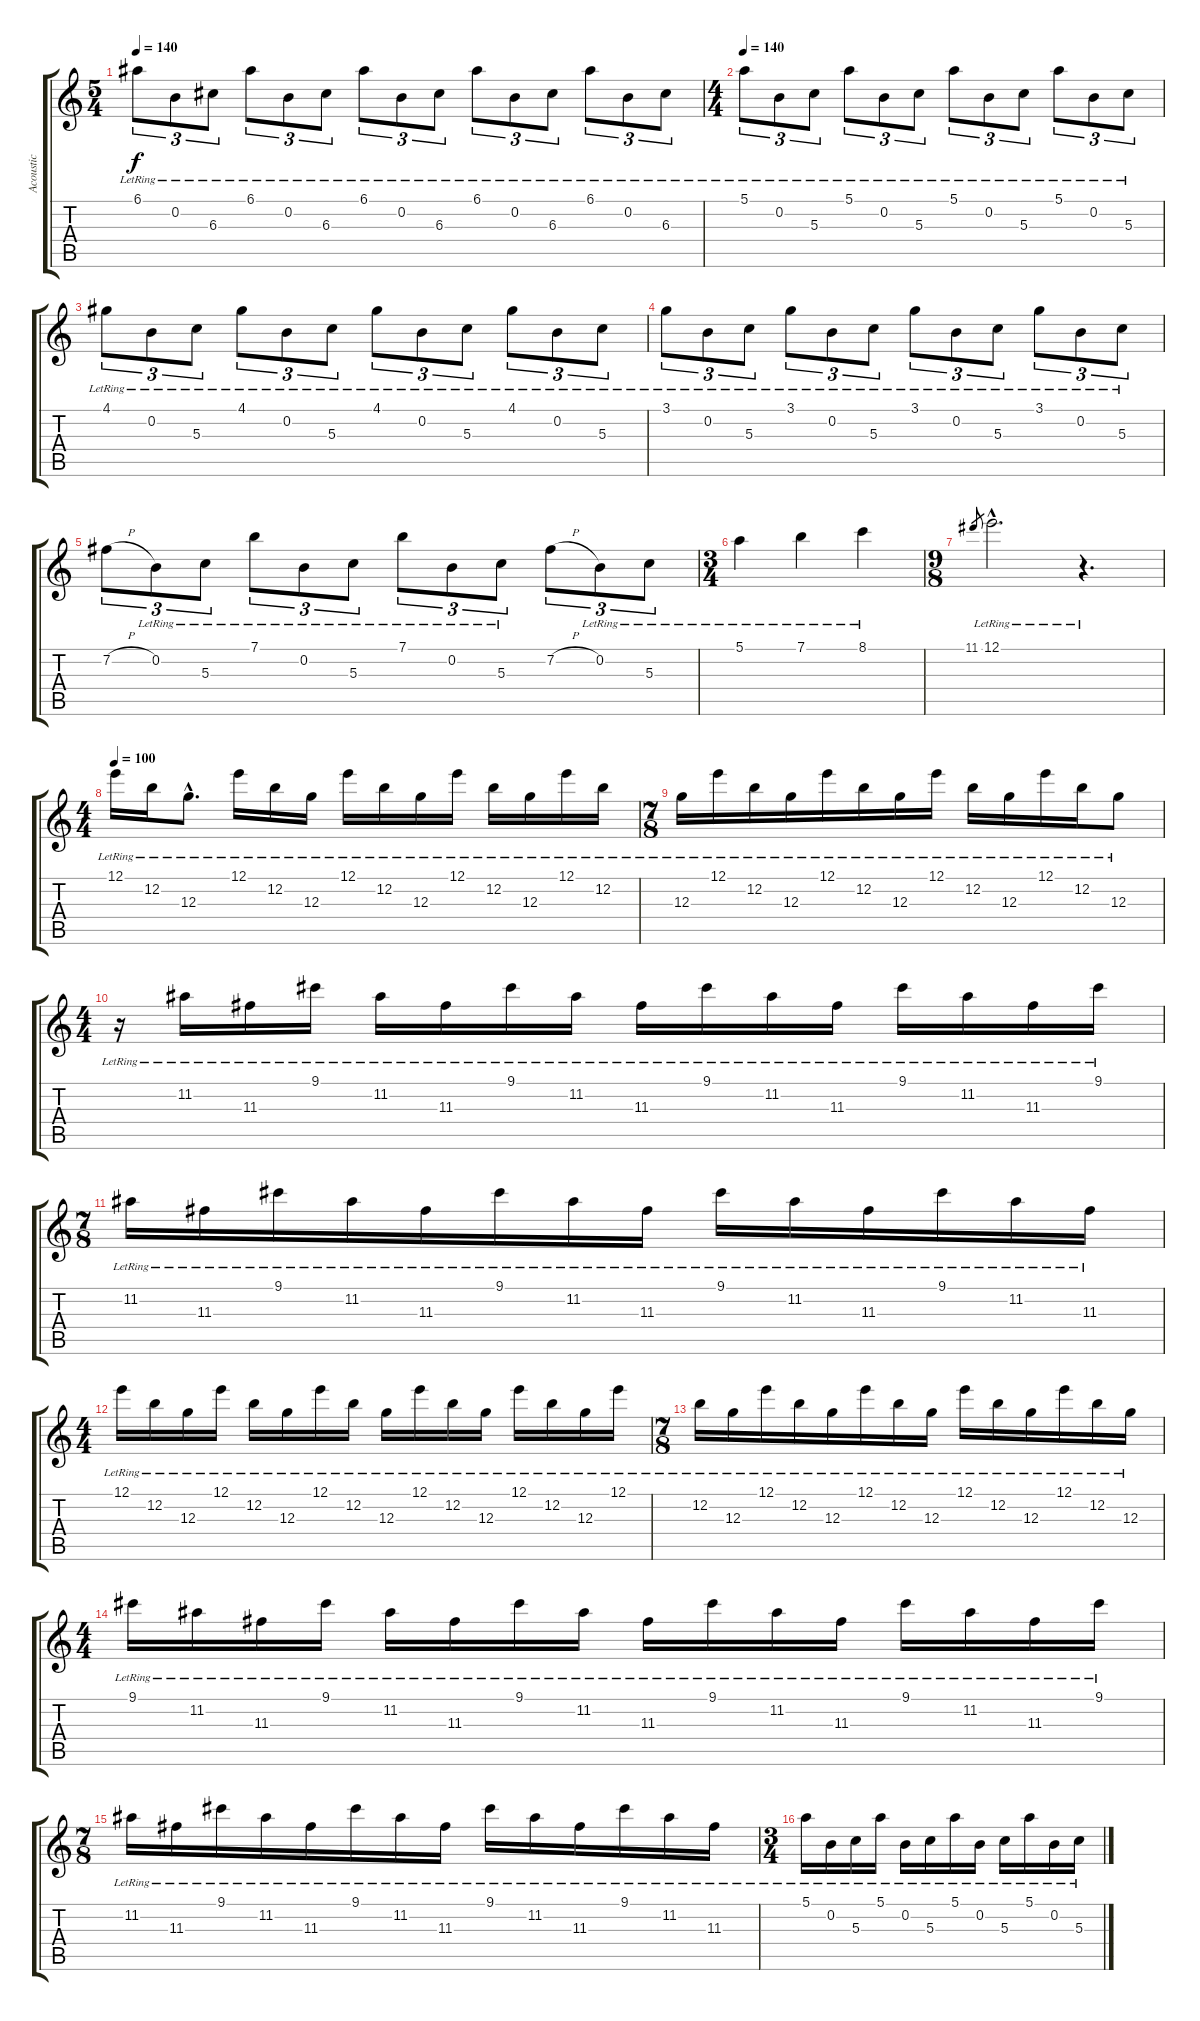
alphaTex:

\track ("Acoustic" "Acoustic") {instrument acousticguitarnylon}
\staff {score tabs}
\tuning (E4 B3 G3 D3 A2 E2) {hide}
\ts (5 4)
\tempo 140
\clef g2
\ks c
6.1{lr}.8{tu (3 2) dy f} 0.2{lr}.8{tu (3 2)} 6.3{lr}.8{tu (3 2)} 6.1{lr}.8{tu (3 2)} 0.2{lr}.8{tu (3 2)} 6.3{lr}.8{tu (3 2)} 6.1{lr}.8{tu (3 2)} 0.2{lr}.8{tu (3 2)} 6.3{lr}.8{tu (3 2)} 6.1{lr}.8{tu (3 2)} 0.2{lr}.8{tu (3 2)} 6.3{lr}.8{tu (3 2)} 6.1{lr}.8{tu (3 2)} 0.2{lr}.8{tu (3 2)} 6.3{lr}.8{tu (3 2)} |
\ts (4 4)
\tempo 140
5.1{lr}.8{tu (3 2)} 0.2{lr}.8{tu (3 2)} 5.3{lr}.8{tu (3 2)} 5.1{lr}.8{tu (3 2)} 0.2{lr}.8{tu (3 2)} 5.3{lr}.8{tu (3 2)} 5.1{lr}.8{tu (3 2)} 0.2{lr}.8{tu (3 2)} 5.3{lr}.8{tu (3 2)} 5.1{lr}.8{tu (3 2)} 0.2{lr}.8{tu (3 2)} 5.3{lr}.8{tu (3 2)} |
4.1{lr}.8{tu (3 2)} 0.2{lr}.8{tu (3 2)} 5.3{lr}.8{tu (3 2)} 4.1{lr}.8{tu (3 2)} 0.2{lr}.8{tu (3 2)} 5.3{lr}.8{tu (3 2)} 4.1{lr}.8{tu (3 2)} 0.2{lr}.8{tu (3 2)} 5.3{lr}.8{tu (3 2)} 4.1{lr}.8{tu (3 2)} 0.2{lr}.8{tu (3 2)} 5.3{lr}.8{tu (3 2)} |
3.1{lr}.8{tu (3 2)} 0.2{lr}.8{tu (3 2)} 5.3{lr}.8{tu (3 2)} 3.1{lr}.8{tu (3 2)} 0.2{lr}.8{tu (3 2)} 5.3{lr}.8{tu (3 2)} 3.1{lr}.8{tu (3 2)} 0.2{lr}.8{tu (3 2)} 5.3{lr}.8{tu (3 2)} 3.1{lr}.8{tu (3 2)} 0.2{lr}.8{tu (3 2)} 5.3{lr}.8{tu (3 2)} |
7.2{h}.8{tu (3 2)} 0.2{lr}.8{tu (3 2)} 5.3{lr}.8{tu (3 2)} 7.1{lr}.8{tu (3 2)} 0.2{lr}.8{tu (3 2)} 5.3{lr}.8{tu (3 2)} 7.1{lr}.8{tu (3 2)} 0.2{lr}.8{tu (3 2)} 5.3{lr}.8{tu (3 2)} 7.2{h}.8{tu (3 2)} 0.2{lr}.8{tu (3 2)} 5.3{lr}.8{tu (3 2)} |
\ts (3 4)
5.1{lr}.4 7.1{lr}.4 8.1{lr}.4 |
\ts (9 8)
11.1.8{gr} 12.1{hac lr}.2{d} r.4{d} |
\ts (4 4)
\tempo 100
12.1{lr}.16 12.2{lr}.16 12.3{hac lr}.8{d} 12.1{lr}.16 12.2{lr}.16 12.3{lr}.16 12.1{lr}.16 12.2{lr}.16 12.3{lr}.16 12.1{lr}.16 12.2{lr}.16 12.3{lr}.16 12.1{lr}.16 12.2{lr}.16 |
\ts (7 8)
12.3{lr}.16 12.1{lr}.16 12.2{lr}.16 12.3{lr}.16 12.1{lr}.16 12.2{lr}.16 12.3{lr}.16 12.1{lr}.16 12.2{lr}.16 12.3{lr}.16 12.1{lr}.16 12.2{lr}.16 12.3{lr}.8 |
\ts (4 4)
r.16 11.2{lr}.16 11.3{lr}.16 9.1{lr}.16 11.2{lr}.16 11.3{lr}.16 9.1{lr}.16 11.2{lr}.16 11.3{lr}.16 9.1{lr}.16 11.2{lr}.16 11.3{lr}.16 9.1{lr}.16 11.2{lr}.16 11.3{lr}.16 9.1{lr}.16 |
\ts (7 8)
11.2{lr}.16 11.3{lr}.16 9.1{lr}.16 11.2{lr}.16 11.3{lr}.16 9.1{lr}.16 11.2{lr}.16 11.3{lr}.16 9.1{lr}.16 11.2{lr}.16 11.3{lr}.16 9.1{lr}.16 11.2{lr}.16 11.3{lr}.16 |
\ts (4 4)
12.1{lr}.16 12.2{lr}.16 12.3{lr}.16 12.1{lr}.16 12.2{lr}.16 12.3{lr}.16 12.1{lr}.16 12.2{lr}.16 12.3{lr}.16 12.1{lr}.16 12.2{lr}.16 12.3{lr}.16 12.1{lr}.16 12.2{lr}.16 12.3{lr}.16 12.1{lr}.16 |
\ts (7 8)
12.2{lr}.16 12.3{lr}.16 12.1{lr}.16 12.2{lr}.16 12.3{lr}.16 12.1{lr}.16 12.2{lr}.16 12.3{lr}.16 12.1{lr}.16 12.2{lr}.16 12.3{lr}.16 12.1{lr}.16 12.2{lr}.16 12.3{lr}.16 |
\ts (4 4)
9.1{lr}.16 11.2{lr}.16 11.3{lr}.16 9.1{lr}.16 11.2{lr}.16 11.3{lr}.16 9.1{lr}.16 11.2{lr}.16 11.3{lr}.16 9.1{lr}.16 11.2{lr}.16 11.3{lr}.16 9.1{lr}.16 11.2{lr}.16 11.3{lr}.16 9.1{lr}.16 |
\ts (7 8)
11.2{lr}.16 11.3{lr}.16 9.1{lr}.16 11.2{lr}.16 11.3{lr}.16 9.1{lr}.16 11.2{lr}.16 11.3{lr}.16 9.1{lr}.16 11.2{lr}.16 11.3{lr}.16 9.1{lr}.16 11.2{lr}.16 11.3{lr}.16 |
\ts (3 4)
5.1{lr}.16 0.2{lr}.16 5.3{lr}.16 5.1{lr}.16 0.2{lr}.16 5.3{lr}.16 5.1{lr}.16 0.2{lr}.16 5.3{lr}.16 5.1{lr}.16 0.2{lr}.16 5.3{lr}.16
